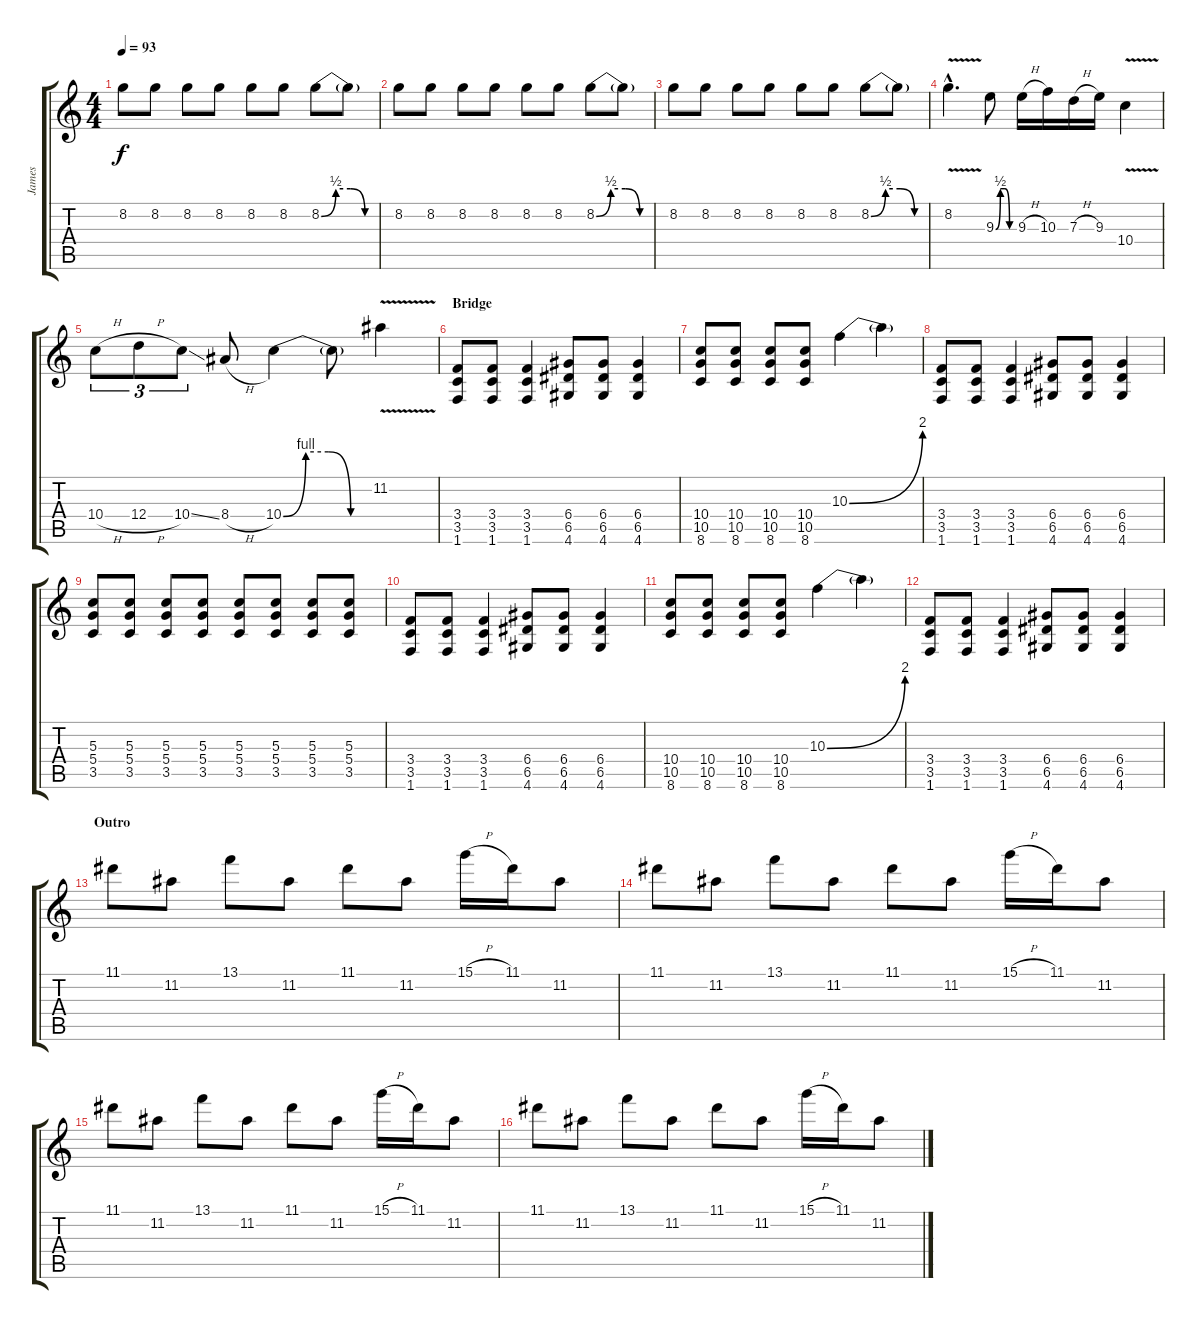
\track ("James" "James") {instrument distortionguitar}
\staff {score tabs}
\tuning (E4 B3 G3 D3 A2 E2) {hide}
\ts (4 4)
\tempo 93
\clef g2
\ks c
8.2.8{dy f} 8.2.8 8.2.8 8.2.8 8.2.8 8.2.8 8.2{be (custom 0 0 15 2 30 2 45 0 60 0)}.8 8.2{t}.8 |
8.2.8 8.2.8 8.2.8 8.2.8 8.2.8 8.2.8 8.2{be (custom 0 0 15 2 30 2 45 0 60 0)}.8 8.2{t}.8 |
8.2.8 8.2.8 8.2.8 8.2.8 8.2.8 8.2.8 8.2{be (custom 0 0 15 2 30 2 45 0 60 0)}.8 8.2{t}.8 |
8.2{v hac}.4{d} 9.3{be (custom 0 0 15 2 30 2 45 0 60 0)}.8 9.3{h}.16 10.3.16 7.3{h}.16 9.3.16 10.4{v}.4 |
10.4{h}.8{tu (3 2)} 12.4{h}.8{tu (3 2)} 10.4{ss}.8{tu (3 2)} 8.4{h}.8 10.4{be (custom 0 0 15 4 30 4 45 0 60 0)}.4 10.4{t}.8 11.2{v}.4 |
\section ("" "Bridge")
(3.4 3.5 1.6).8 (3.4 3.5 1.6).8 (3.4 3.5 1.6).4 (6.4 6.5 4.6).8 (6.4 6.5 4.6).8 (6.4 6.5 4.6).4 |
(10.4 10.5 8.6).8 (10.4 10.5 8.6).8 (10.4 10.5 8.6).8 (10.4 10.5 8.6).8 10.3{be (bend 0 0 60 8)}.4 10.3{t}.4 |
(3.4 3.5 1.6).8 (3.4 3.5 1.6).8 (3.4 3.5 1.6).4 (6.4 6.5 4.6).8 (6.4 6.5 4.6).8 (6.4 6.5 4.6).4 |
(5.3 5.4 3.5).8 (5.3 5.4 3.5).8 (5.3 5.4 3.5).8 (5.3 5.4 3.5).8 (5.3 5.4 3.5).8 (5.3 5.4 3.5).8 (5.3 5.4 3.5).8 (5.3 5.4 3.5).8 |
(3.4 3.5 1.6).8 (3.4 3.5 1.6).8 (3.4 3.5 1.6).4 (6.4 6.5 4.6).8 (6.4 6.5 4.6).8 (6.4 6.5 4.6).4 |
(10.4 10.5 8.6).8 (10.4 10.5 8.6).8 (10.4 10.5 8.6).8 (10.4 10.5 8.6).8 10.3{be (bend 0 0 60 8)}.4 10.3{t}.4 |
(3.4 3.5 1.6).8 (3.4 3.5 1.6).8 (3.4 3.5 1.6).4 (6.4 6.5 4.6).8 (6.4 6.5 4.6).8 (6.4 6.5 4.6).4 |
\section ("" "Outro")
11.1.8 11.2.8 13.1.8 11.2.8 11.1.8 11.2.8 15.1{h}.16 11.1.16 11.2.8 |
11.1.8 11.2.8 13.1.8 11.2.8 11.1.8 11.2.8 15.1{h}.16 11.1.16 11.2.8 |
11.1.8 11.2.8 13.1.8 11.2.8 11.1.8 11.2.8 15.1{h}.16 11.1.16 11.2.8 |
11.1.8 11.2.8 13.1.8 11.2.8 11.1.8 11.2.8 15.1{h}.16 11.1.16 11.2.8
